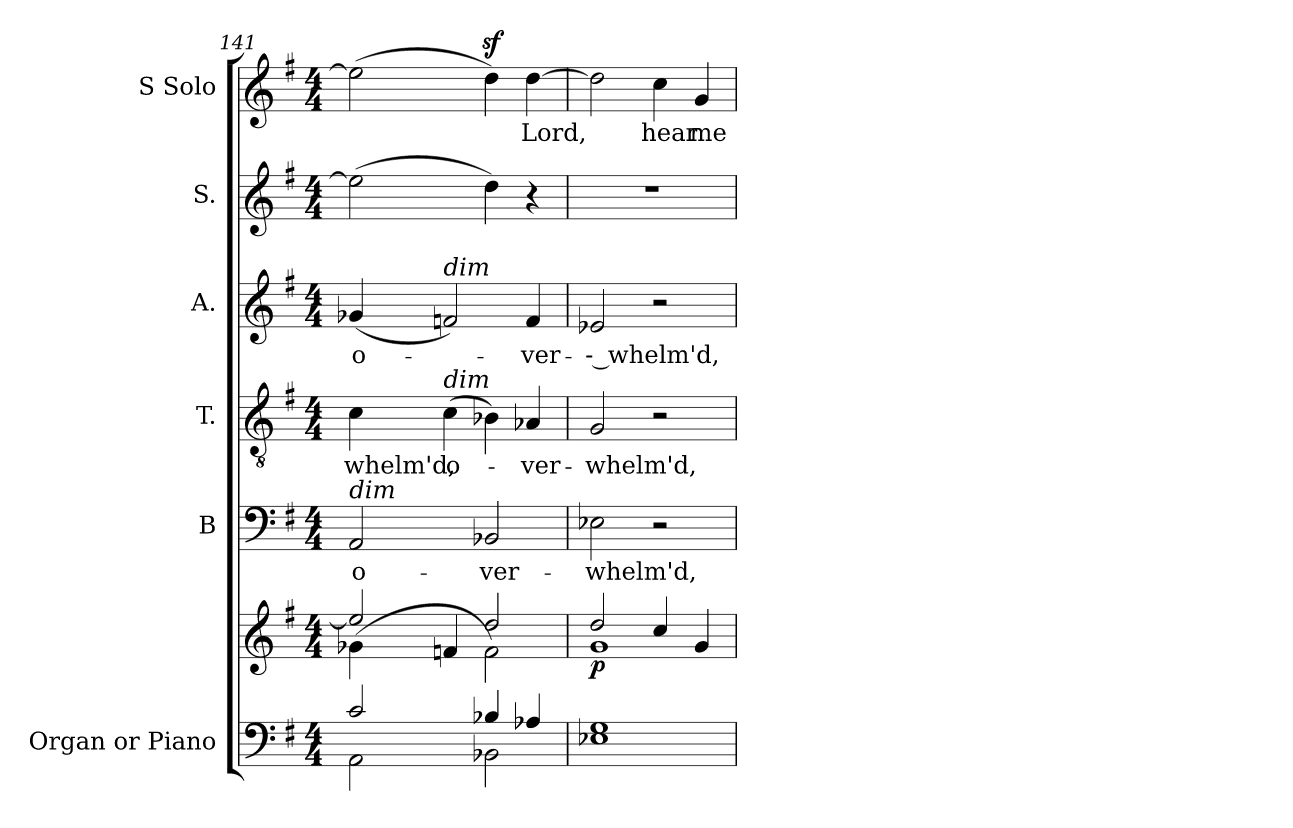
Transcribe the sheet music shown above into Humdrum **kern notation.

**kern	**kern	**dynam	**kern	**text	**kern	**text	**kern	**text	**kern	**kern	**text
*part6	*part6	*part6	*part5	*part5	*part4	*part4	*part3	*part3	*part2	*part1	*part1
*staff7	*staff6	*staff6/7	*staff5	*staff5	*staff4	*staff4	*staff3	*staff3	*staff2	*staff1	*staff1
*I"Organ or  Piano	*	*	*I"B	*	*I"T.	*	*I"A.	*	*I"S.	*I"S    Solo	*
*	*	*	*I'B.	*	*I'T.	*	*I'A.	*	*I'S.	*I'S.	*
*clefF4	*clefG2	*	*clefF4	*	*clefGv2	*	*clefG2	*	*clefG2	*clefG2	*
*	*	*	*	*	*ITrd7c12	*	*	*	*	*	*
*k[f#]	*k[f#]	*	*k[f#]	*	*k[f#]	*	*k[f#]	*	*k[f#]	*k[f#]	*
*G:	*G:	*	*G:	*	*G:	*	*G:	*	*G:	*G:	*
*M4/4	*M4/4	*	*M4/4	*	*M4/4	*	*M4/4	*	*M4/4	*M4/4	*
=141	=141	=141	=141	=141	=141	=141	=141	=141	=141	=141	=141
*^	*^	*	*	*	*	*	*	*	*	*	*
!	!	!	!	!	!LO:TX:a:i:t=dim	!	!	!	!	!	!	!	!
2c/	2AA\	2ee-/]	(4g-X\	.	2AA/	o-	4C\	-whelm'd,	(4g-X/	o-	(2ee-\]	(2ee-\]	.
!	!	!	!	!	!	!	!	!	!LO:TX:a:i:t=dim	!	!	!	!
!	!	!	!	!	!	!	!LO:TX:a:i:t=dim	!	!	!	!	!	!
.	.	.	4fn/	.	.	.	(4C\	o-	2fn/)	.	.	.	.
4B-X/	2BB-X\	2dd/	2f\)	.	2BB-X/	-ver-	4BB-X\)	.	.	.	4dd\)	4ddz>\)	.
4A-X/	.	.	.	.	.	.	4AA-X/	-ver-	4f/	-ver-	4r	[4dd\	Lord,
*v	*v	*	*	*	*	*	*	*	*	*	*	*	*
=142	=142	=142	=142	=142	=142	=142	=142	=142	=142	=142	=142	=142
!	!	!	!LO:DY:b	!	!	!	!	!	!	!	!	!
1E-X 1G	2dd/	1g	p	2E-X\	-whelm'd,	2GG/	-whelm'd,	2e-X/	-- whelm'd,	1r	2dd\]	.
.	4cc/	.	.	2r	.	2r	.	2r	.	.	4cc\	hear
.	4g/	.	.	.	.	.	.	.	.	.	4g/	me
*	*v	*v	*	*	*	*	*	*	*	*	*	*
=	=	=	=	=	=	=	=	=	=	=	=
*-	*-	*-	*-	*-	*-	*-	*-	*-	*-	*-	*-
